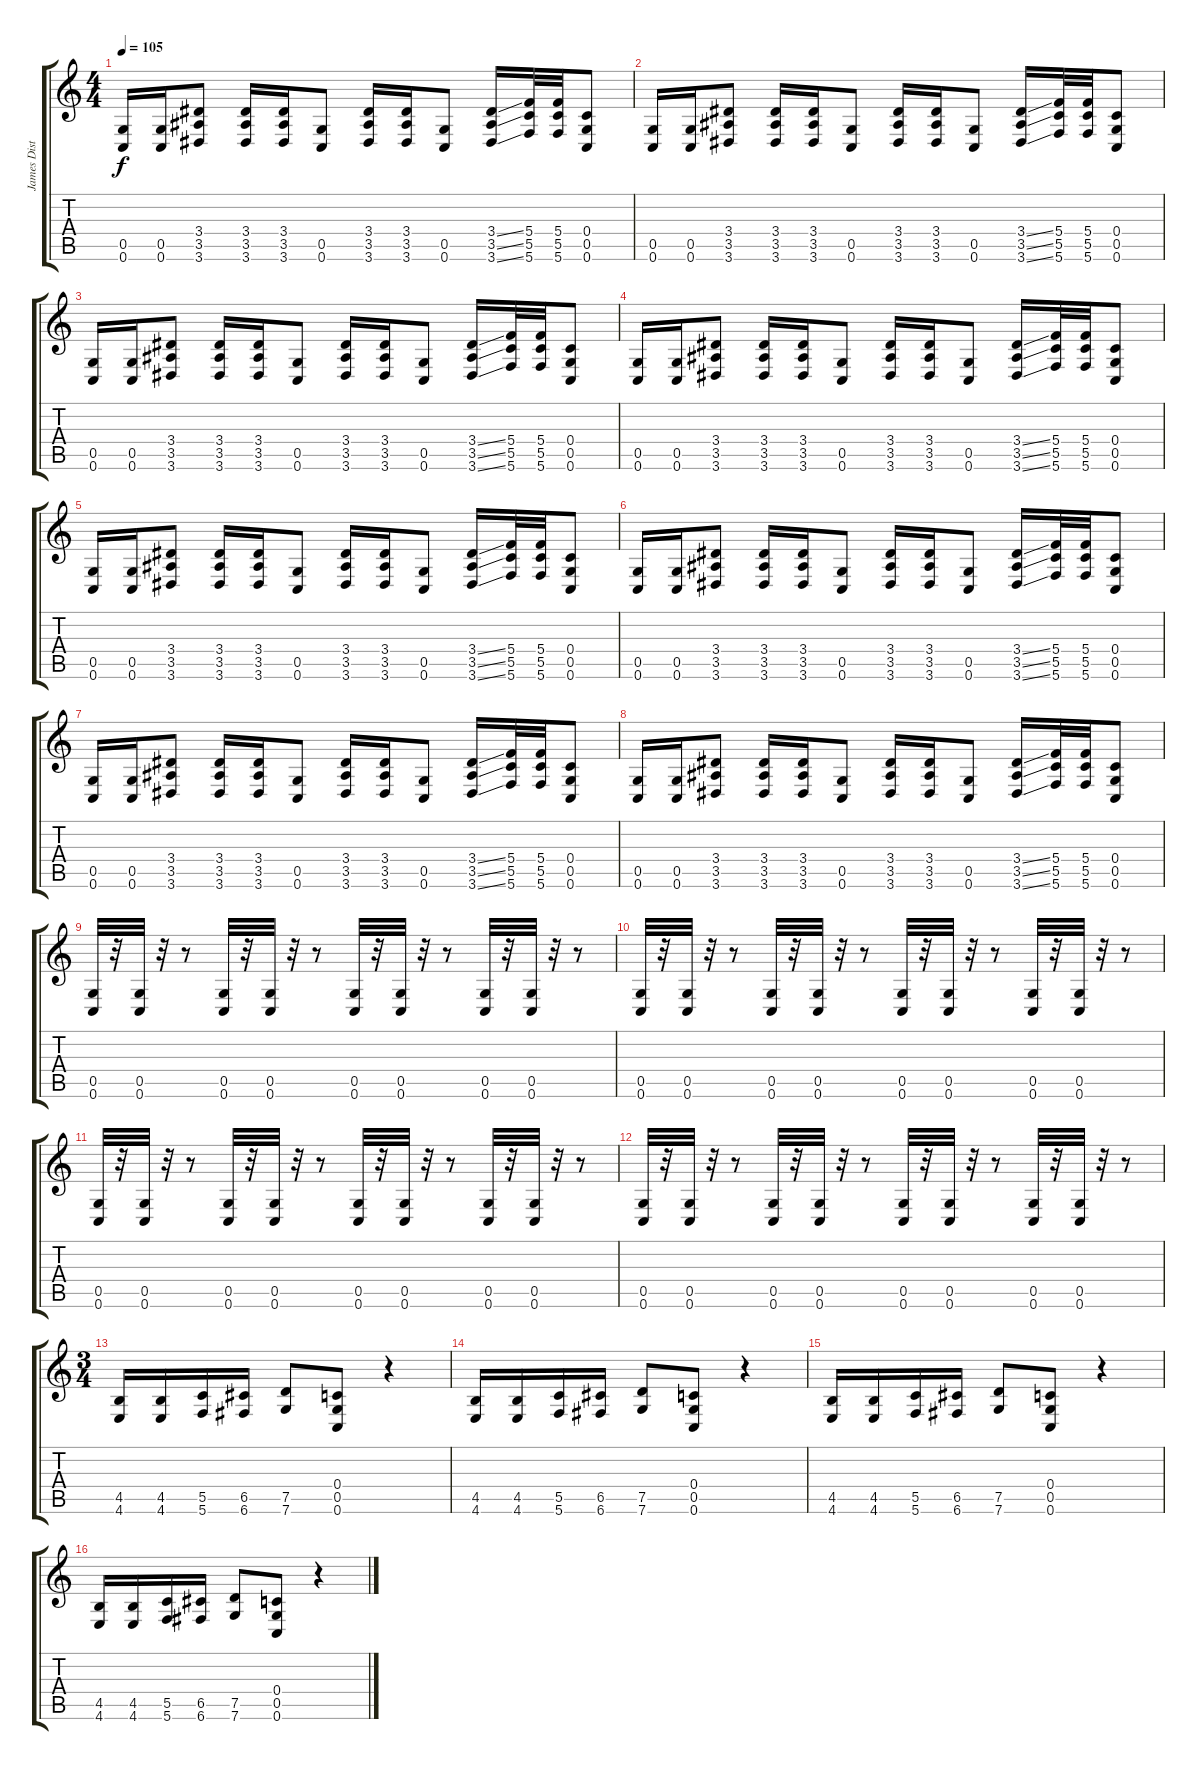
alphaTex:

\track ("James Distortion" "James Dist") {instrument distortionguitar}
\staff {score tabs}
\tuning (D4 A3 F3 C3 G2 C2) {hide}
\ts (4 4)
\tempo 105
\clef g2
\ks c
(0.5 0.6).16{dy f instrument distortionguitar} (0.5 0.6).16 (3.4 3.5 3.6).8 (3.4 3.5 3.6).16 (3.4 3.5 3.6).16 (0.5 0.6).8 (3.4 3.5 3.6).16 (3.4 3.5 3.6).16 (0.5 0.6).8 (3.4{ss} 3.5{ss} 3.6{ss}).16 (5.4 5.5 5.6).32 (5.4 5.5 5.6).32 (0.4 0.5 0.6).8 |
(0.5 0.6).16 (0.5 0.6).16 (3.4 3.5 3.6).8 (3.4 3.5 3.6).16 (3.4 3.5 3.6).16 (0.5 0.6).8 (3.4 3.5 3.6).16 (3.4 3.5 3.6).16 (0.5 0.6).8 (3.4{ss} 3.5{ss} 3.6{ss}).16 (5.4 5.5 5.6).32 (5.4 5.5 5.6).32 (0.4 0.5 0.6).8 |
(0.5 0.6).16 (0.5 0.6).16 (3.4 3.5 3.6).8 (3.4 3.5 3.6).16 (3.4 3.5 3.6).16 (0.5 0.6).8 (3.4 3.5 3.6).16 (3.4 3.5 3.6).16 (0.5 0.6).8 (3.4{ss} 3.5{ss} 3.6{ss}).16 (5.4 5.5 5.6).32 (5.4 5.5 5.6).32 (0.4 0.5 0.6).8 |
(0.5 0.6).16 (0.5 0.6).16 (3.4 3.5 3.6).8 (3.4 3.5 3.6).16 (3.4 3.5 3.6).16 (0.5 0.6).8 (3.4 3.5 3.6).16 (3.4 3.5 3.6).16 (0.5 0.6).8 (3.4{ss} 3.5{ss} 3.6{ss}).16 (5.4 5.5 5.6).32 (5.4 5.5 5.6).32 (0.4 0.5 0.6).8 |
(0.5 0.6).16 (0.5 0.6).16 (3.4 3.5 3.6).8 (3.4 3.5 3.6).16 (3.4 3.5 3.6).16 (0.5 0.6).8 (3.4 3.5 3.6).16 (3.4 3.5 3.6).16 (0.5 0.6).8 (3.4{ss} 3.5{ss} 3.6{ss}).16 (5.4 5.5 5.6).32 (5.4 5.5 5.6).32 (0.4 0.5 0.6).8 |
(0.5 0.6).16 (0.5 0.6).16 (3.4 3.5 3.6).8 (3.4 3.5 3.6).16 (3.4 3.5 3.6).16 (0.5 0.6).8 (3.4 3.5 3.6).16 (3.4 3.5 3.6).16 (0.5 0.6).8 (3.4{ss} 3.5{ss} 3.6{ss}).16 (5.4 5.5 5.6).32 (5.4 5.5 5.6).32 (0.4 0.5 0.6).8 |
(0.5 0.6).16 (0.5 0.6).16 (3.4 3.5 3.6).8 (3.4 3.5 3.6).16 (3.4 3.5 3.6).16 (0.5 0.6).8 (3.4 3.5 3.6).16 (3.4 3.5 3.6).16 (0.5 0.6).8 (3.4{ss} 3.5{ss} 3.6{ss}).16 (5.4 5.5 5.6).32 (5.4 5.5 5.6).32 (0.4 0.5 0.6).8 |
(0.5 0.6).16 (0.5 0.6).16 (3.4 3.5 3.6).8 (3.4 3.5 3.6).16 (3.4 3.5 3.6).16 (0.5 0.6).8 (3.4 3.5 3.6).16 (3.4 3.5 3.6).16 (0.5 0.6).8 (3.4{ss} 3.5{ss} 3.6{ss}).16 (5.4 5.5 5.6).32 (5.4 5.5 5.6).32 (0.4 0.5 0.6).8 |
(0.5 0.6).32 r.32 (0.5 0.6).32 r.32 r.8 (0.5 0.6).32 r.32 (0.5 0.6).32 r.32 r.8 (0.5 0.6).32 r.32 (0.5 0.6).32 r.32 r.8 (0.5 0.6).32 r.32 (0.5 0.6).32 r.32 r.8 |
(0.5 0.6).32 r.32 (0.5 0.6).32 r.32 r.8 (0.5 0.6).32 r.32 (0.5 0.6).32 r.32 r.8 (0.5 0.6).32 r.32 (0.5 0.6).32 r.32 r.8 (0.5 0.6).32 r.32 (0.5 0.6).32 r.32 r.8 |
(0.5 0.6).32 r.32 (0.5 0.6).32 r.32 r.8 (0.5 0.6).32 r.32 (0.5 0.6).32 r.32 r.8 (0.5 0.6).32 r.32 (0.5 0.6).32 r.32 r.8 (0.5 0.6).32 r.32 (0.5 0.6).32 r.32 r.8 |
(0.5 0.6).32 r.32 (0.5 0.6).32 r.32 r.8 (0.5 0.6).32 r.32 (0.5 0.6).32 r.32 r.8 (0.5 0.6).32 r.32 (0.5 0.6).32 r.32 r.8 (0.5 0.6).32 r.32 (0.5 0.6).32 r.32 r.8 |
\ts (3 4)
(4.5 4.6).16 (4.5 4.6).16 (5.5 5.6).16 (6.5 6.6).16 (7.5 7.6).8 (0.4 0.5 0.6).8 r.4 |
(4.5 4.6).16 (4.5 4.6).16 (5.5 5.6).16 (6.5 6.6).16 (7.5 7.6).8 (0.4 0.5 0.6).8 r.4 |
(4.5 4.6).16 (4.5 4.6).16 (5.5 5.6).16 (6.5 6.6).16 (7.5 7.6).8 (0.4 0.5 0.6).8 r.4 |
(4.5 4.6).16 (4.5 4.6).16 (5.5 5.6).16 (6.5 6.6).16 (7.5 7.6).8 (0.4 0.5 0.6).8 r.4
